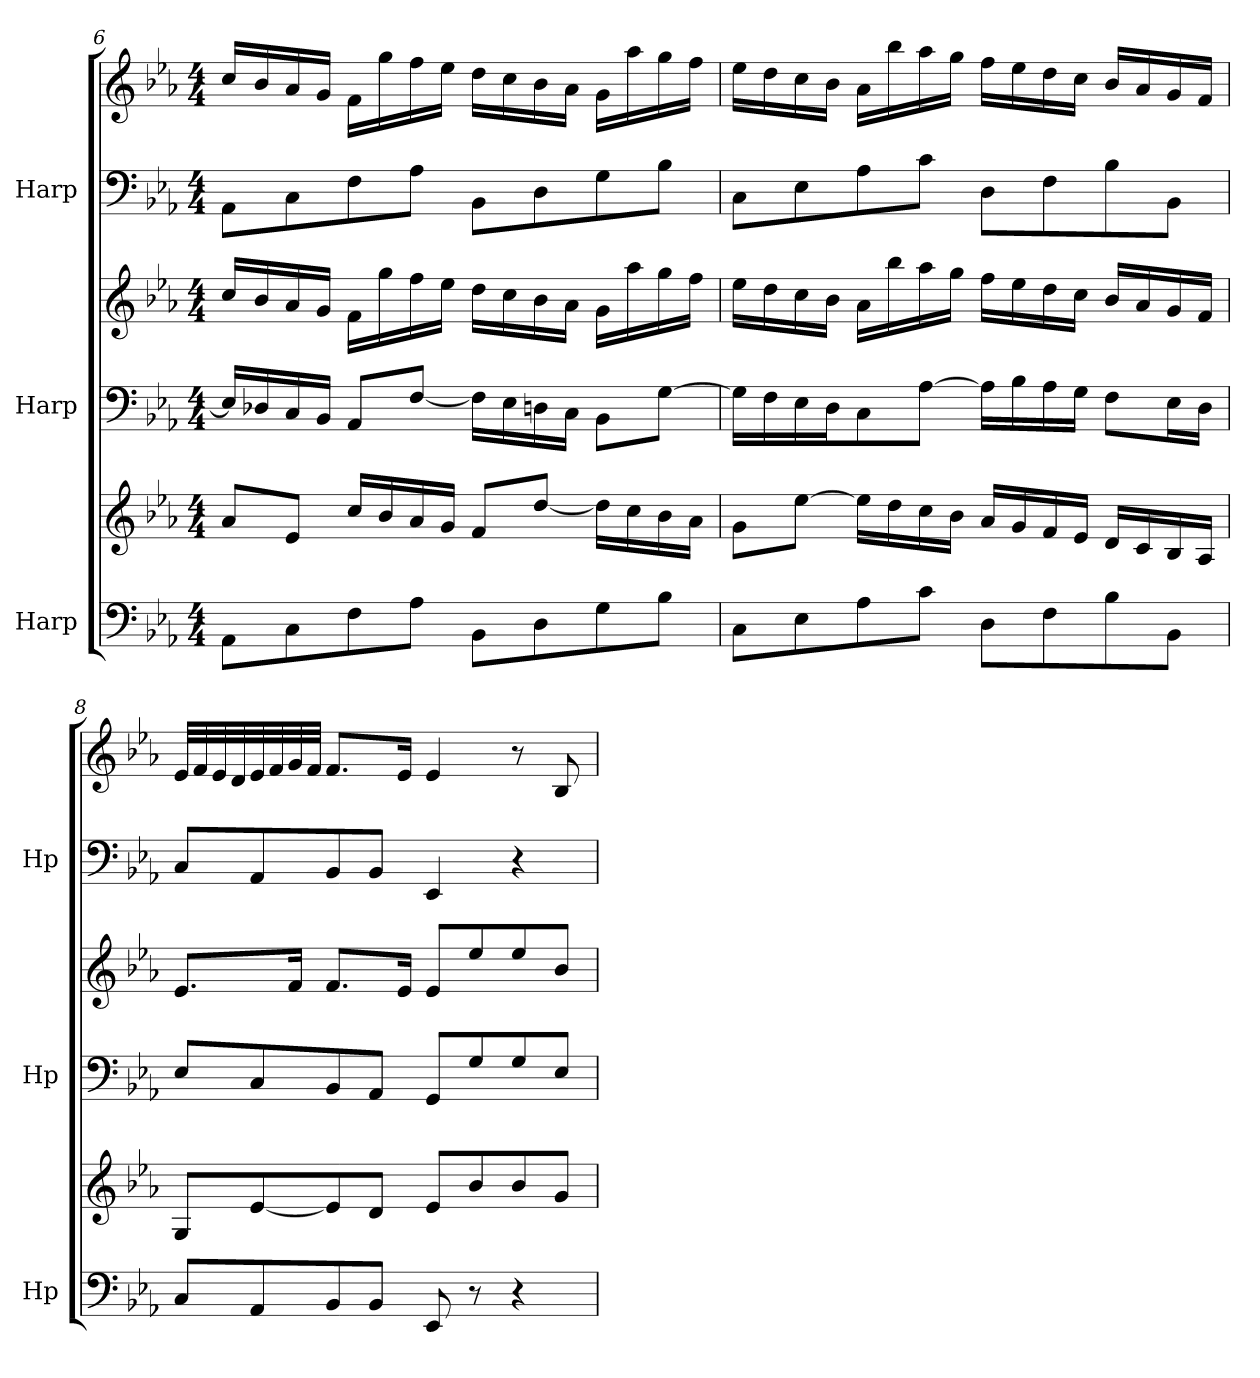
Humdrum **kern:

**kern	**kern	**kern	**kern	**kern	**kern
*part3	*part3	*part2	*part2	*part1	*part1
*staff6	*staff5	*staff4	*staff3	*staff2	*staff1
*I"Harp	*	*I"Harp	*	*I"Harp	*
*I'Hp	*	*I'Hp	*	*I'Hp	*
!!LO:PB:g=z
*clefF4	*clefG2	*clefF4	*clefG2	*clefF4	*clefG2
*k[b-e-a-]	*k[b-e-a-]	*k[b-e-a-]	*k[b-e-a-]	*k[b-e-a-]	*k[b-e-a-]
*M4/4	*M4/4	*M4/4	*M4/4	*M4/4	*M4/4
=6	=6	=6	=6	=6	=6
8AA-\L	8a-/L	16E-/LL]	16cc/LL	8AA-\L	16cc/LL
.	.	16D-X/	16b-/	.	16b-/
8C\	8e-/J	16C/	16a-/	8C\	16a-/
.	.	16BB-/JJ	16g/JJ	.	16g/JJ
8F\	16cc/LL	8AA-/L	16f\LL	8F\	16f\LL
.	16b-/	.	16gg\	.	16gg\
8A-\J	16a-/	[8F/J	16ff\	8A-\J	16ff\
.	16g/JJ	.	16ee-\JJ	.	16ee-\JJ
8BB-\L	8f/L	16F\LL]	16dd\LL	8BB-\L	16dd\LL
.	.	16E-\	16cc\	.	16cc\
8D\	[8dd/J	16Dn\	16b-\	8D\	16b-\
.	.	16C\JJ	16a-\JJ	.	16a-\JJ
8G\	16dd\LL]	8BB-\L	16g\LL	8G\	16g\LL
.	16cc\	.	16aa-\	.	16aa-\
8B-\J	16b-\	[8G\J	16gg\	8B-\J	16gg\
.	16a-\JJ	.	16ff\JJ	.	16ff\JJ
=7	=7	=7	=7	=7	=7
8C\L	8g\L	16G\LL]	16ee-\LL	8C\L	16ee-\LL
.	.	16F\	16dd\	.	16dd\
8E-\	[8ee-\J	16E-\	16cc\	8E-\	16cc\
.	.	16D\J	16b-\JJ	.	16b-\JJ
8A-\	16ee-\LL]	8C\	16a-\LL	8A-\	16a-\LL
.	16dd\	.	16bb-\	.	16bb-\
8c\J	16cc\	[8A-\J	16aa-\	8c\J	16aa-\
.	16b-\JJ	.	16gg\JJ	.	16gg\JJ
8D\L	16a-/LL	16A-\LL]	16ff\LL	8D\L	16ff\LL
.	16g/	16B-\	16ee-\	.	16ee-\
8F\	16f/	16A-\	16dd\	8F\	16dd\
.	16e-/JJ	16G\JJ	16cc\JJ	.	16cc\JJ
8B-\	16d/LL	8F\L	16b-/LL	8B-\	16b-/LL
.	16c/	.	16a-/	.	16a-/
8BB-\J	16B-/	16E-\L	16g/	8BB-\J	16g/
.	16A-/JJ	16D\JJ	16f/JJ	.	16f/JJ
!!LO:LB:g=z
=8	=8	=8	=8	=8	=8
8C/L	8G/L	8E-/L	8.e-/L	8C/L	32e-/LLL
.	.	.	.	.	32f/
.	.	.	.	.	32e-/
.	.	.	.	.	32d/
8AA-/	[8e-/	8C/	.	8AA-/	32e-/
.	.	.	.	.	32f/
.	.	.	16f/Jk	.	32g/
.	.	.	.	.	32f/JJJ
8BB-/	8e-/]	8BB-/	8.f/L	8BB-/	8.f/L
8BB-/J	8d/J	8AA-/J	.	8BB-/J	.
.	.	.	16e-/Jk	.	16e-/Jk
8EE-/	8e-/L	8GG/L	8e-/L	4EE-/	4e-/
8r	8b-/	8G/	8ee-/	.	.
4r	8b-/	8G/	8ee-/	4r	8r
.	8g/J	8E-/J	8b-/J	.	8B-/
=	=	=	=	=	=
*-	*-	*-	*-	*-	*-
